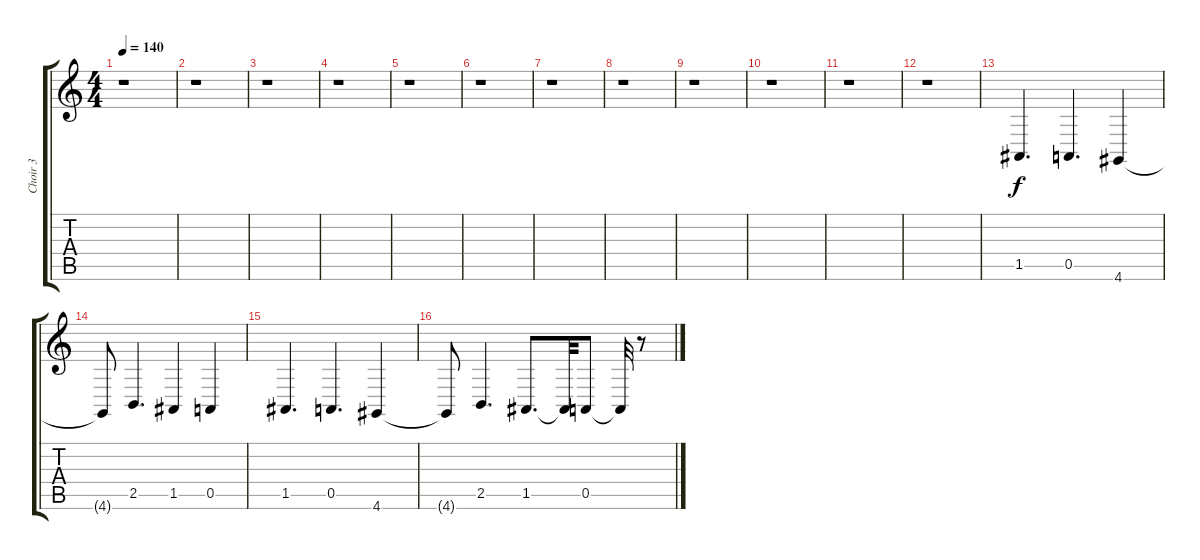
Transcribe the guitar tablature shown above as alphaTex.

\track ("Choir 3" "Choir 3") {instrument voiceoohs}
\staff {score tabs}
\tuning (E4 B3 G3 D3 A2 E2) {hide}
\ts (4 4)
\tempo 140
\clef g2
\ks c
r.1{dy f} |
r.1 |
r.1 |
r.1 |
r.1 |
r.1 |
r.1 |
r.1 |
r.1 |
r.1 |
r.1 |
r.1 |
1.5.4{d} 0.5.4{d} 4.6.4 |
4.6{t}.8 2.5.4{d} 1.5.4 0.5.4 |
1.5.4{d} 0.5.4{d} 4.6.4 |
4.6{t}.8 2.5.4{d} 1.5.8{d} 1.5{t}.32 0.5.8 0.5{t}.32 r.8
